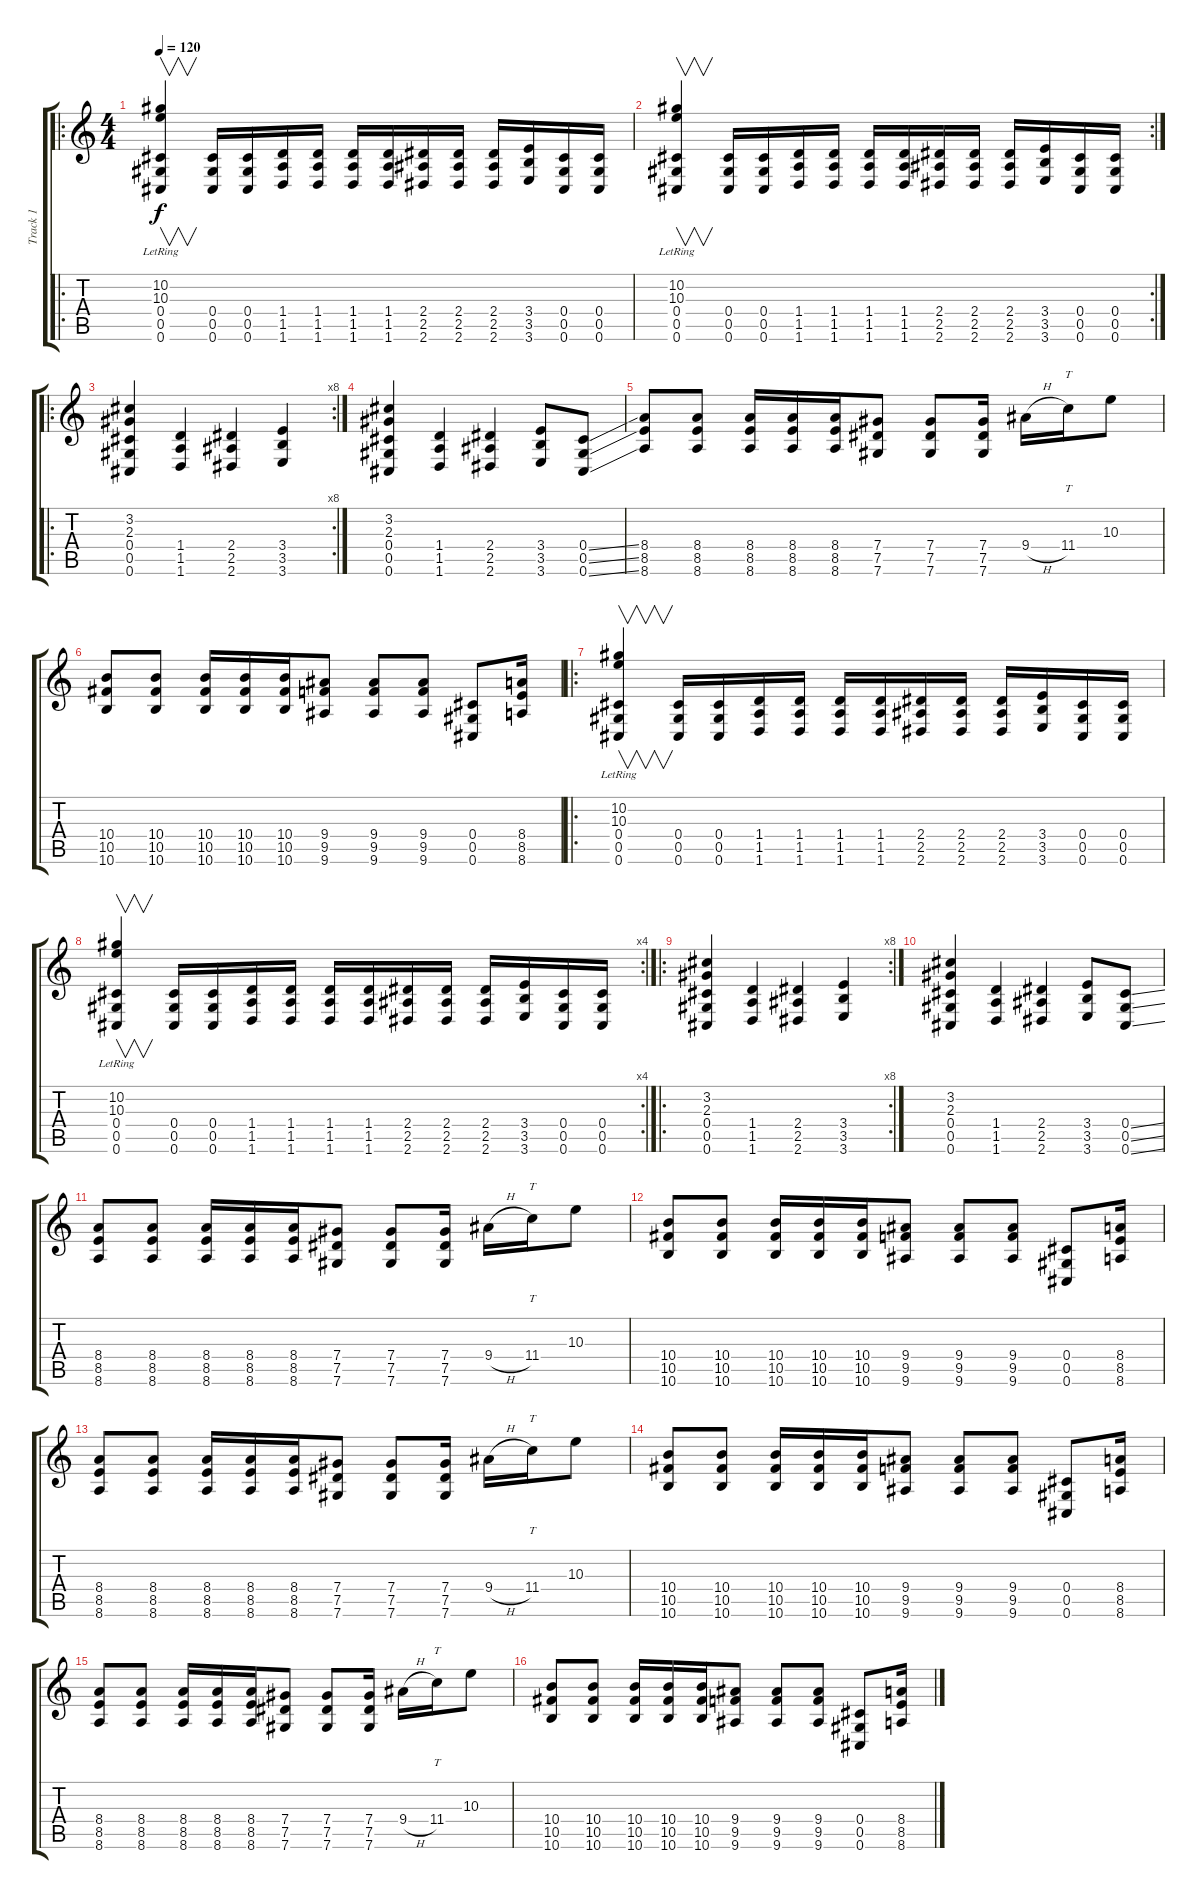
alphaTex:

\track ("Track 1" "Track 1") {instrument acousticguitarnylon}
\staff {score tabs}
\tuning (Eb4 Bb3 Gb3 Db3 Ab2 Db2) {hide}
\ro
\ts (4 4)
\tempo 120
\clef g2
\ks c
(10.2{lr} 10.3{lr} 0.4 0.5 0.6).4{v dy f instrument acousticguitarnylon} (0.4 0.5 0.6).16 (0.4 0.5 0.6).16 (1.4 1.5 1.6).16 (1.4 1.5 1.6).16 (1.4 1.5 1.6).16 (1.4 1.5 1.6).16 (2.4 2.5 2.6).16 (2.4 2.5 2.6).16 (2.4 2.5 2.6).16 (3.4 3.5 3.6).16 (0.4 0.5 0.6).16 (0.4 0.5 0.6).16 |
\rc 2
(10.2{lr} 10.3{lr} 0.4 0.5 0.6).4{v} (0.4 0.5 0.6).16 (0.4 0.5 0.6).16 (1.4 1.5 1.6).16 (1.4 1.5 1.6).16 (1.4 1.5 1.6).16 (1.4 1.5 1.6).16 (2.4 2.5 2.6).16 (2.4 2.5 2.6).16 (2.4 2.5 2.6).16 (3.4 3.5 3.6).16 (0.4 0.5 0.6).16 (0.4 0.5 0.6).16 |
\ro
\rc 8
(3.2 2.3 0.4 0.5 0.6).4 (1.4 1.5 1.6).4 (2.4 2.5 2.6).4 (3.4 3.5 3.6).4 |
(3.2 2.3 0.4 0.5 0.6).4 (1.4 1.5 1.6).4 (2.4 2.5 2.6).4 (3.4 3.5 3.6).8 (0.4{ss} 0.5{ss} 0.6{ss}).8 |
(8.4 8.5 8.6).8 (8.4 8.5 8.6).8 (8.4 8.5 8.6).16 (8.4 8.5 8.6).16 (8.4 8.5 8.6).16 (7.4 7.5 7.6).8 (7.4 7.5 7.6).8 (7.4 7.5 7.6).16 9.4{h}.16 11.4.16{tt} 10.3.8 |
(10.4 10.5 10.6).8 (10.4 10.5 10.6).8 (10.4 10.5 10.6).16 (10.4 10.5 10.6).16 (10.4 10.5 10.6).16 (9.4 9.5 9.6).8 (9.4 9.5 9.6).8 (9.4 9.5 9.6).8 (0.4 0.5 0.6).8 (8.4 8.5 8.6).16 |
\ro
(10.2{lr} 10.3{lr} 0.4 0.5 0.6).4{v} (0.4 0.5 0.6).16 (0.4 0.5 0.6).16 (1.4 1.5 1.6).16 (1.4 1.5 1.6).16 (1.4 1.5 1.6).16 (1.4 1.5 1.6).16 (2.4 2.5 2.6).16 (2.4 2.5 2.6).16 (2.4 2.5 2.6).16 (3.4 3.5 3.6).16 (0.4 0.5 0.6).16 (0.4 0.5 0.6).16 |
\rc 4
(10.2{lr} 10.3{lr} 0.4 0.5 0.6).4{v} (0.4 0.5 0.6).16 (0.4 0.5 0.6).16 (1.4 1.5 1.6).16 (1.4 1.5 1.6).16 (1.4 1.5 1.6).16 (1.4 1.5 1.6).16 (2.4 2.5 2.6).16 (2.4 2.5 2.6).16 (2.4 2.5 2.6).16 (3.4 3.5 3.6).16 (0.4 0.5 0.6).16 (0.4 0.5 0.6).16 |
\ro
\rc 8
(3.2 2.3 0.4 0.5 0.6).4 (1.4 1.5 1.6).4 (2.4 2.5 2.6).4 (3.4 3.5 3.6).4 |
(3.2 2.3 0.4 0.5 0.6).4 (1.4 1.5 1.6).4 (2.4 2.5 2.6).4 (3.4 3.5 3.6).8 (0.4{ss} 0.5{ss} 0.6{ss}).8 |
(8.4 8.5 8.6).8 (8.4 8.5 8.6).8 (8.4 8.5 8.6).16 (8.4 8.5 8.6).16 (8.4 8.5 8.6).16 (7.4 7.5 7.6).8 (7.4 7.5 7.6).8 (7.4 7.5 7.6).16 9.4{h}.16 11.4.16{tt} 10.3.8 |
(10.4 10.5 10.6).8 (10.4 10.5 10.6).8 (10.4 10.5 10.6).16 (10.4 10.5 10.6).16 (10.4 10.5 10.6).16 (9.4 9.5 9.6).8 (9.4 9.5 9.6).8 (9.4 9.5 9.6).8 (0.4 0.5 0.6).8 (8.4 8.5 8.6).16 |
(8.4 8.5 8.6).8 (8.4 8.5 8.6).8 (8.4 8.5 8.6).16 (8.4 8.5 8.6).16 (8.4 8.5 8.6).16 (7.4 7.5 7.6).8 (7.4 7.5 7.6).8 (7.4 7.5 7.6).16 9.4{h}.16 11.4.16{tt} 10.3.8 |
(10.4 10.5 10.6).8 (10.4 10.5 10.6).8 (10.4 10.5 10.6).16 (10.4 10.5 10.6).16 (10.4 10.5 10.6).16 (9.4 9.5 9.6).8 (9.4 9.5 9.6).8 (9.4 9.5 9.6).8 (0.4 0.5 0.6).8 (8.4 8.5 8.6).16 |
(8.4 8.5 8.6).8 (8.4 8.5 8.6).8 (8.4 8.5 8.6).16 (8.4 8.5 8.6).16 (8.4 8.5 8.6).16 (7.4 7.5 7.6).8 (7.4 7.5 7.6).8 (7.4 7.5 7.6).16 9.4{h}.16 11.4.16{tt} 10.3.8 |
(10.4 10.5 10.6).8 (10.4 10.5 10.6).8 (10.4 10.5 10.6).16 (10.4 10.5 10.6).16 (10.4 10.5 10.6).16 (9.4 9.5 9.6).8 (9.4 9.5 9.6).8 (9.4 9.5 9.6).8 (0.4 0.5 0.6).8 (8.4 8.5 8.6).16
